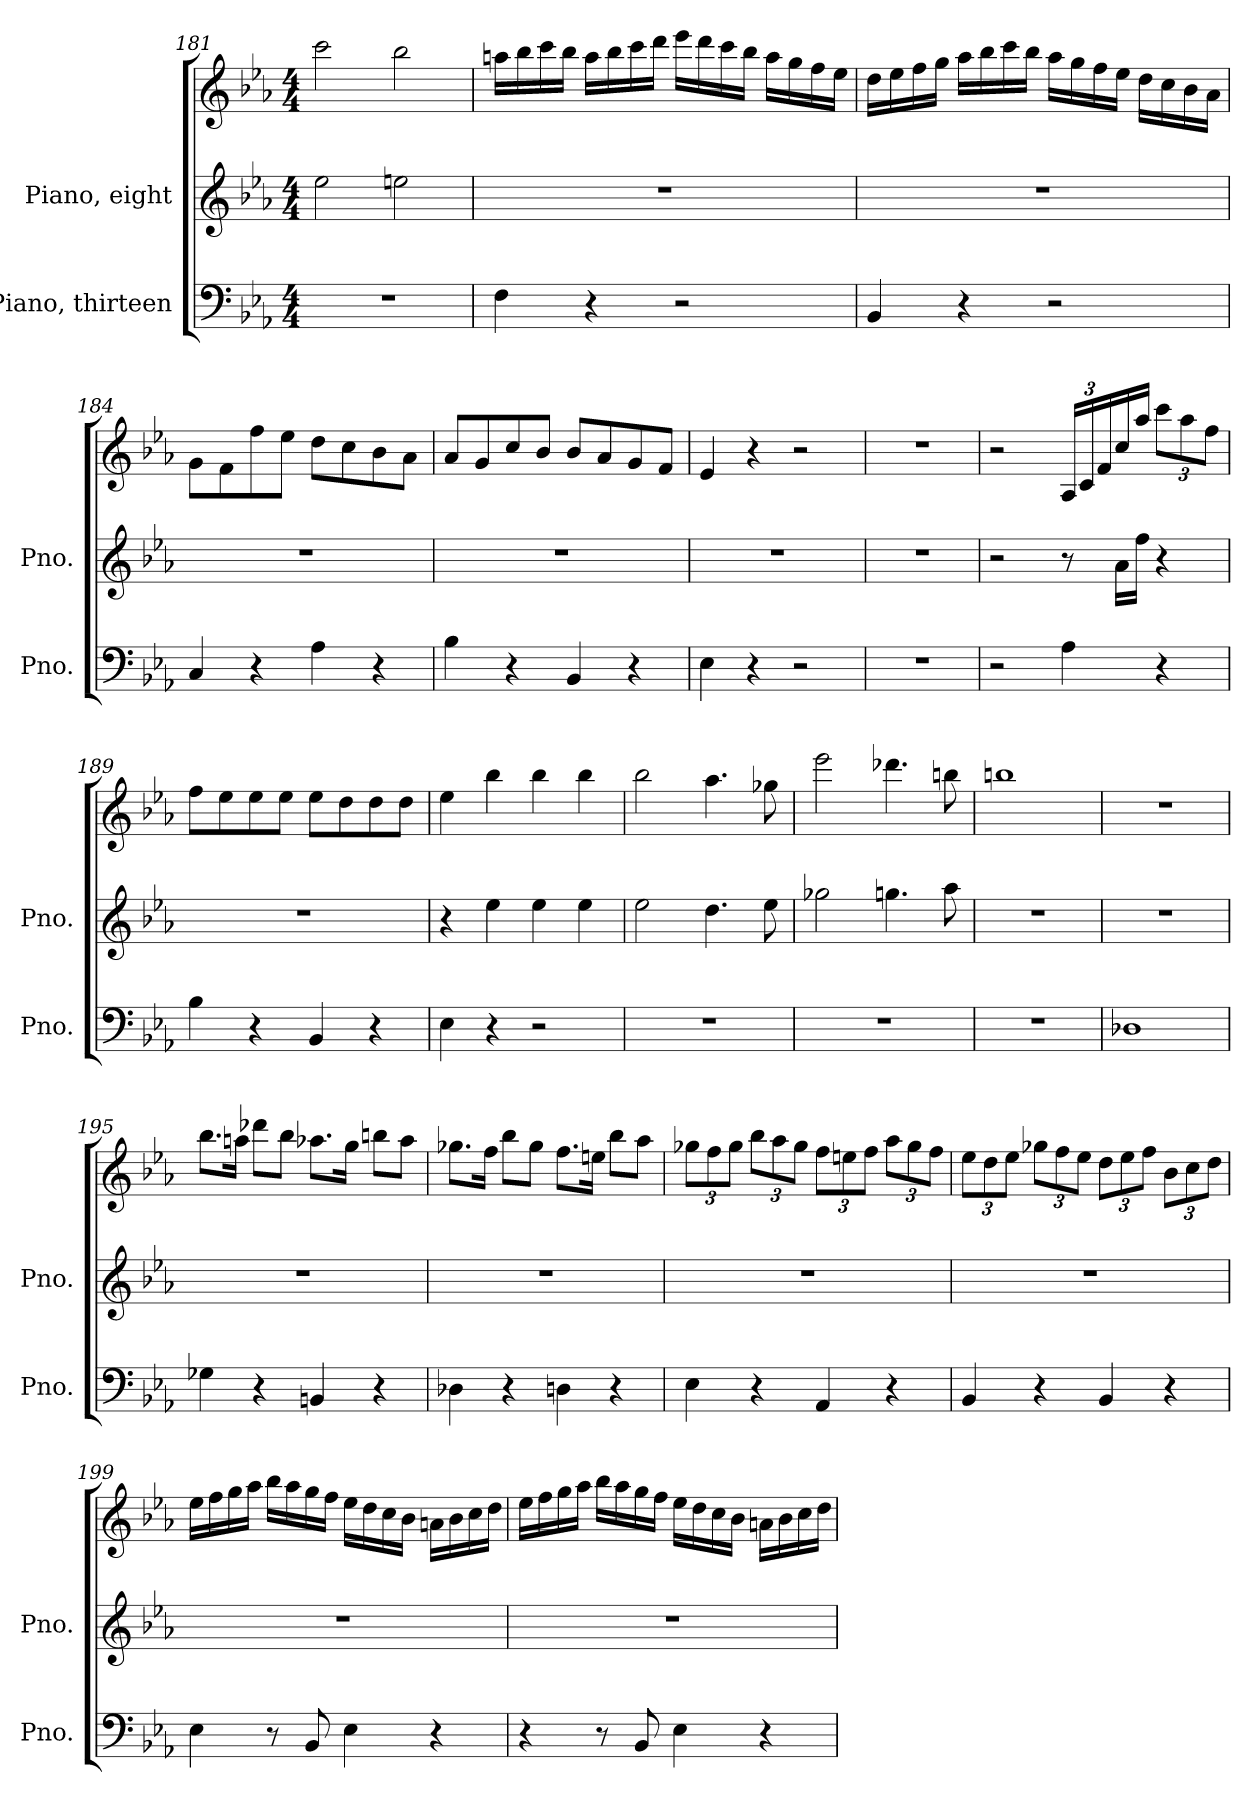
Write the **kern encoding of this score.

**kern	**kern	**kern
*part2	*part1	*part1
*staff3	*staff2	*staff1
*I"Piano, thirteen	*I"Piano, eight	*
*I'Pno.	*I'Pno.	*
*clefF4	*clefG2	*clefG2
*k[b-e-a-]	*k[b-e-a-]	*k[b-e-a-]
*M4/4	*M4/4	*M4/4
=181	=181	=181
1r	2ee-\	2ccc\
.	2een\	2bb-\
=182	=182	=182
4F\	1r	16aan\LL
.	.	16bb-\
.	.	16ccc\
.	.	16bb-\JJ
4r	.	16aa\LL
.	.	16bb-\
.	.	16ccc\
.	.	16ddd\JJ
2r	.	16eee-\LL
.	.	16ddd\
.	.	16ccc\
.	.	16bb-\JJ
.	.	16aa\LL
.	.	16gg\
.	.	16ff\
.	.	16ee-\JJ
!!LO:PB:g=z
=183	=183	=183
4BB-/	1r	16dd\LL
.	.	16ee-\
.	.	16ff\
.	.	16gg\JJ
4r	.	16aa-\LL
.	.	16bb-\
.	.	16ccc\
.	.	16bb-\JJ
2r	.	16aa-\LL
.	.	16gg\
.	.	16ff\
.	.	16ee-\JJ
.	.	16dd\LL
.	.	16cc\
.	.	16b-\
.	.	16a-\JJ
=184	=184	=184
4C/	1r	8g\L
.	.	8f\
4r	.	8ff\
.	.	8ee-\J
4A-\	.	8dd\L
.	.	8cc\
4r	.	8b-\
.	.	8a-\J
=185	=185	=185
4B-\	1r	8a-/L
.	.	8g/
4r	.	8cc/
.	.	8b-/J
4BB-/	.	8b-/L
.	.	8a-/
4r	.	8g/
.	.	8f/J
=186	=186	=186
4E-\	1r	4e-/
4r	.	4r
2r	.	2r
=187	=187	=187
1r	1r	1r
!!LO:LB:g=z
=188	=188	=188
2r	2r	2r
*	*	*Xbrackettup
4A-\	8r	24A-/LL
.	.	24c/
.	.	24f/
.	16a-\LL	16cc/
.	16ff\JJ	16aa-/JJ
4r	4r	12ccc\L
.	.	12aa-\
.	.	12ff\J
=189	=189	=189
4B-\	1r	8ff\L
.	.	8ee-\
4r	.	8ee-\
.	.	8ee-\J
4BB-/	.	8ee-\L
.	.	8dd\
4r	.	8dd\
.	.	8dd\J
=190	=190	=190
4E-\	4r	4ee-\
4r	4ee-\	4bb-\
2r	4ee-\	4bb-\
.	4ee-\	4bb-\
=191	=191	=191
1r	2ee-\	2bb-\
.	4.dd\	4.aa-\
.	8ee-\	8gg-X\
=192	=192	=192
1r	2gg-X\	2eee-\
.	4.ggn\	4.ddd-X\
.	8aa-\	8bbn\
=193	=193	=193
1r	1r	1bbn
!!LO:LB:g=z
=194	=194	=194
1D-X	1r	1r
=195	=195	=195
4G-X\	1r	8.bb-\L
.	.	16aan\Jk
4r	.	8ddd-X\L
.	.	8bb-\J
4BBn/	.	8.aa-X\L
.	.	16gg\Jk
4r	.	8bbn\L
.	.	8aa-\J
=196	=196	=196
4D-X\	1r	8.gg-X\L
.	.	16ff\Jk
4r	.	8bb-\L
.	.	8gg-\J
4Dn\	.	8.ff\L
.	.	16een\Jk
4r	.	8bb-\L
.	.	8aa-\J
=197	=197	=197
4E-\	1r	12gg-X\L
.	.	12ff\
.	.	12gg-\J
4r	.	12bb-\L
.	.	12aa-\
.	.	12gg-\J
4AA-/	.	12ff\L
.	.	12een\
.	.	12ff\J
4r	.	12aa-\L
.	.	12gg-\
.	.	12ff\J
!!LO:LB:g=z
=198	=198	=198
4BB-/	1r	12ee-\L
.	.	12dd\
.	.	12ee-\J
4r	.	12gg-X\L
.	.	12ff\
.	.	12ee-\J
4BB-/	.	12dd\L
.	.	12ee-\
.	.	12ff\J
4r	.	12b-\L
.	.	12cc\
.	.	12dd\J
=199	=199	=199
4E-\	1r	16ee-\LL
.	.	16ff\
.	.	16gg\
.	.	16aa-\JJ
8r	.	16bb-\LL
.	.	16aa-\
8BB-/	.	16gg\
.	.	16ff\JJ
4E-\	.	16ee-\LL
.	.	16dd\
.	.	16cc\
.	.	16b-\JJ
4r	.	16an\LL
.	.	16b-\
.	.	16cc\
.	.	16dd\JJ
!!LO:PB:g=z
=200	=200	=200
4r	1r	16ee-\LL
.	.	16ff\
.	.	16gg\
.	.	16aa-\JJ
8r	.	16bb-\LL
.	.	16aa-\
8BB-/	.	16gg\
.	.	16ff\JJ
4E-\	.	16ee-\LL
.	.	16dd\
.	.	16cc\
.	.	16b-\JJ
4r	.	16an\LL
.	.	16b-\
.	.	16cc\
.	.	16dd\JJ
=	=	=
*-	*-	*-
